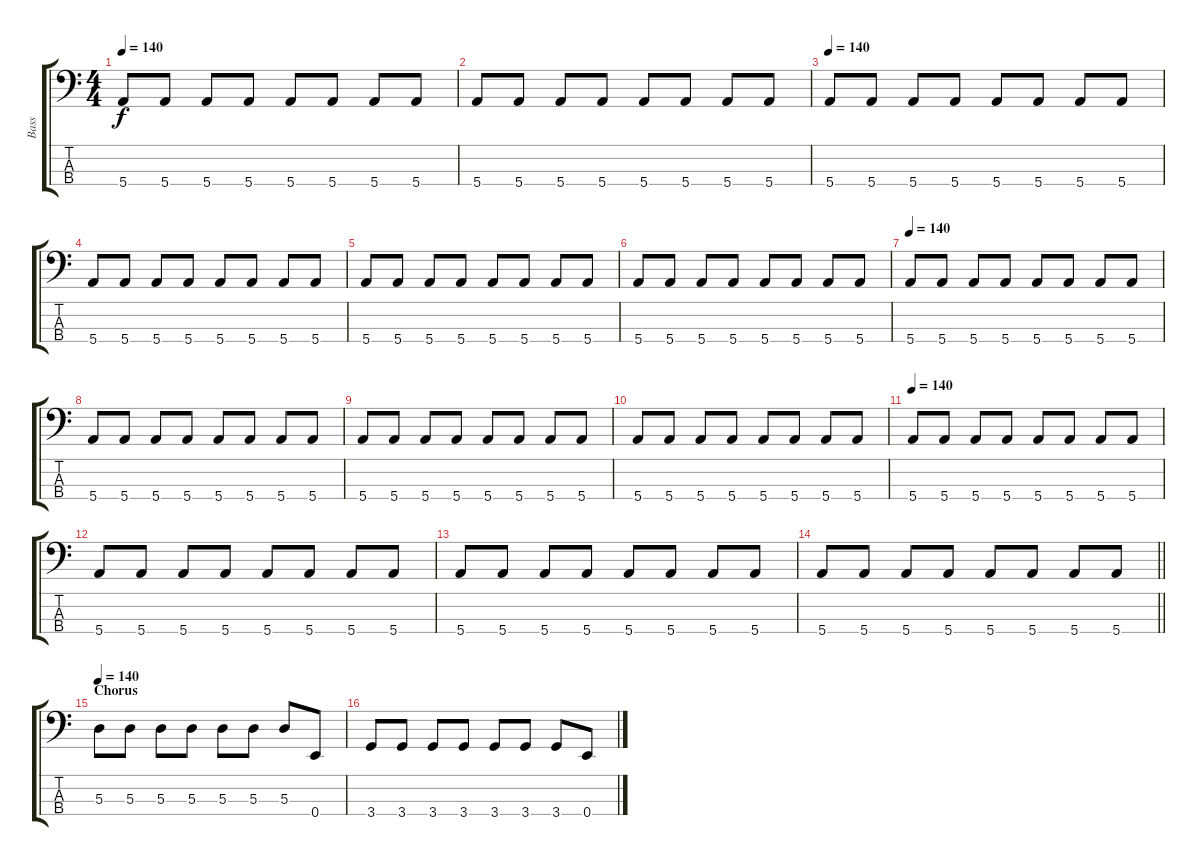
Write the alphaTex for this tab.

\track ("Bass" "Bass") {instrument electricbasspick}
\staff {score tabs}
\tuning (G2 D2 A1 E1) {hide}
\ts (4 4)
\tempo 140
\clef f4
\ks c
5.4.8{dy f} 5.4.8 5.4.8 5.4.8 5.4.8 5.4.8 5.4.8 5.4.8 |
5.4.8 5.4.8 5.4.8 5.4.8 5.4.8 5.4.8 5.4.8 5.4.8 |
\tempo 140
5.4.8 5.4.8 5.4.8 5.4.8 5.4.8 5.4.8 5.4.8 5.4.8 |
5.4.8 5.4.8 5.4.8 5.4.8 5.4.8 5.4.8 5.4.8 5.4.8 |
5.4.8 5.4.8 5.4.8 5.4.8 5.4.8 5.4.8 5.4.8 5.4.8 |
5.4.8 5.4.8 5.4.8 5.4.8 5.4.8 5.4.8 5.4.8 5.4.8 |
\tempo 140
5.4.8 5.4.8 5.4.8 5.4.8 5.4.8 5.4.8 5.4.8 5.4.8 |
5.4.8 5.4.8 5.4.8 5.4.8 5.4.8 5.4.8 5.4.8 5.4.8 |
5.4.8 5.4.8 5.4.8 5.4.8 5.4.8 5.4.8 5.4.8 5.4.8 |
5.4.8 5.4.8 5.4.8 5.4.8 5.4.8 5.4.8 5.4.8 5.4.8 |
\tempo 140
5.4.8 5.4.8 5.4.8 5.4.8 5.4.8 5.4.8 5.4.8 5.4.8 |
5.4.8 5.4.8 5.4.8 5.4.8 5.4.8 5.4.8 5.4.8 5.4.8 |
5.4.8 5.4.8 5.4.8 5.4.8 5.4.8 5.4.8 5.4.8 5.4.8 |
\barLineRight lightlight
5.4.8 5.4.8 5.4.8 5.4.8 5.4.8 5.4.8 5.4.8 5.4.8 |
\section ("" "Chorus")
\tempo 140
5.3.8 5.3.8 5.3.8 5.3.8 5.3.8 5.3.8 5.3.8 0.4.8 |
3.4.8 3.4.8 3.4.8 3.4.8 3.4.8 3.4.8 3.4.8 0.4.8
